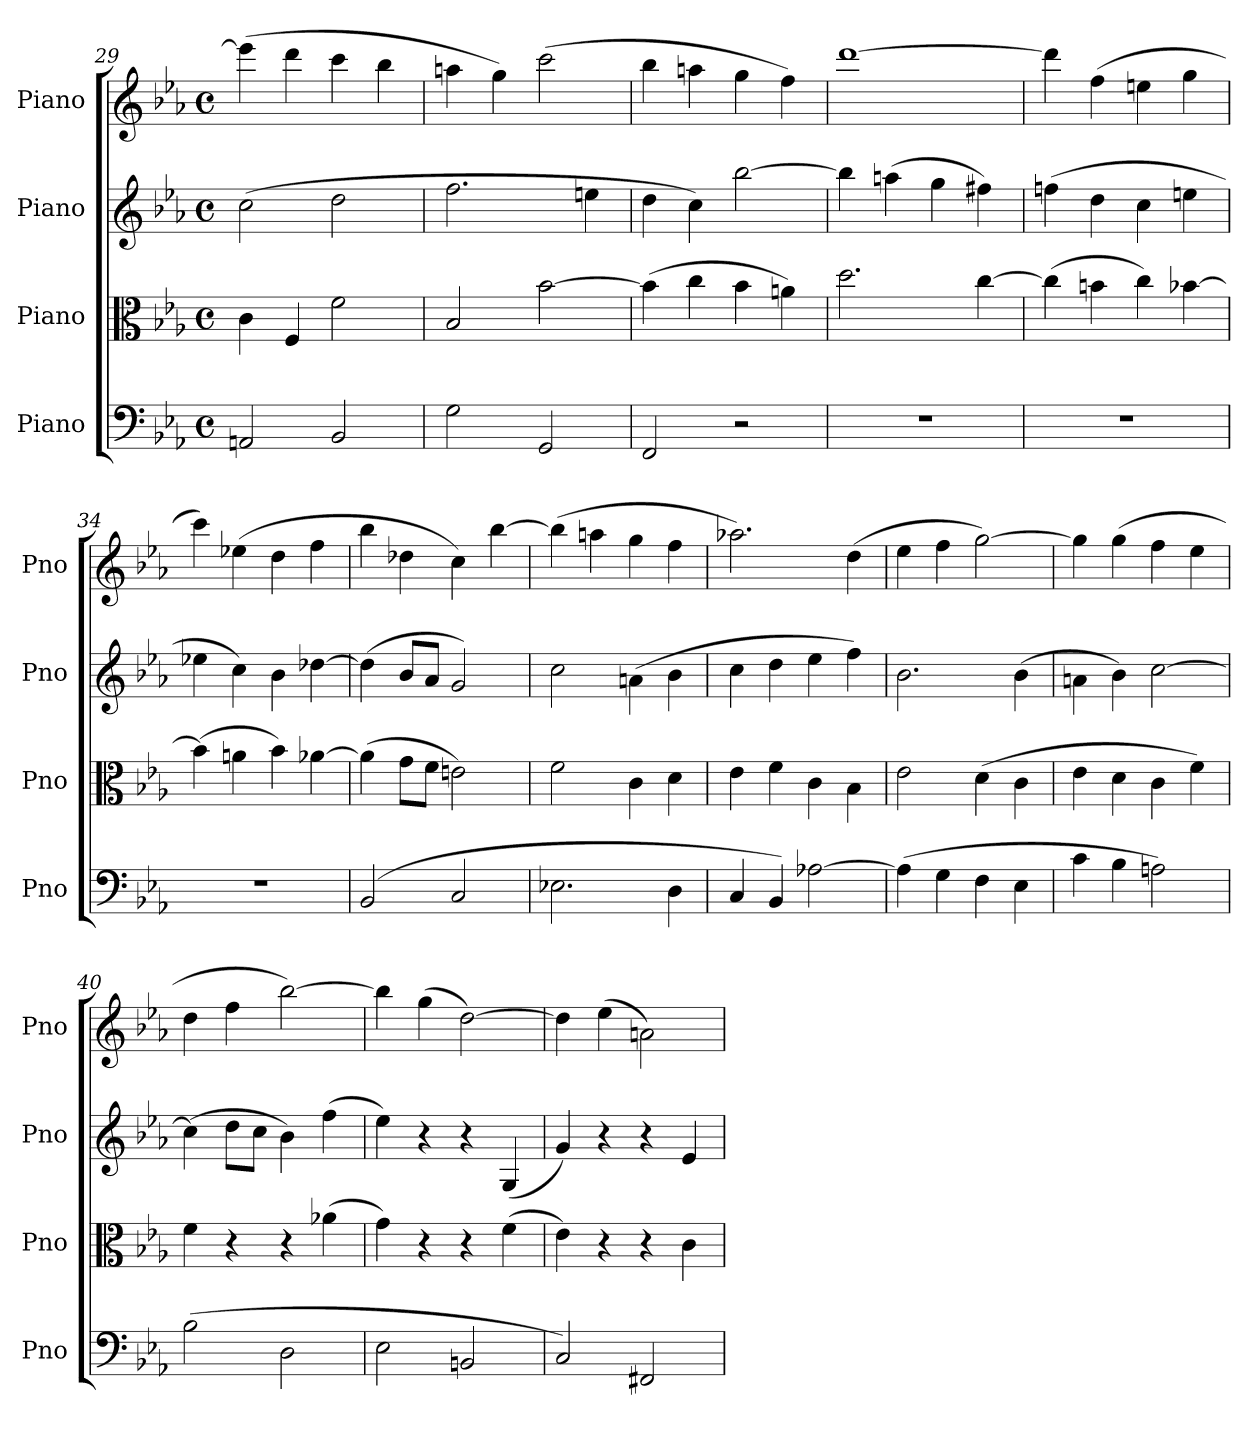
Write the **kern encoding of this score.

**kern	**kern	**kern	**kern
*part4	*part3	*part2	*part1
*staff4	*staff3	*staff2	*staff1
*I"Piano	*I"Piano	*I"Piano	*I"Piano
*I'Pno	*I'Pno	*I'Pno	*I'Pno
*clefF4	*clefC3	*clefG2	*clefG2
*k[b-e-a-]	*k[b-e-a-]	*k[b-e-a-]	*k[b-e-a-]
*M4/4	*M4/4	*M4/4	*M4/4
*met(c)	*met(c)	*met(c)	*met(c)
=29	=29	=29	=29
2AAn/	4c\	(2cc\	(4eee-\]
.	4F/	.	4ddd\
2BB-/	2f\	2dd\	4ccc\
.	.	.	4bb-\
=30	=30	=30	=30
2G\	2B-/	2.ff\	4aan\
.	.	.	4gg\)
2GG/	[2b-\	.	(2ccc\
.	.	4een\	.
=31	=31	=31	=31
2FF/	(4b-\]	4dd\	4bb-\
.	4cc\	4cc\)	4aan\
2r	4b-\	[2bb-\	4gg\
.	4an\)	.	4ff\)
=32	=32	=32	=32
1r	2.dd\	4bb-\]	[1ddd
.	.	(4aan\	.
.	.	4gg\	.
.	[4cc\	4ff#X\)	.
=33	=33	=33	=33
1r	(4cc\]	(4ffn\	4ddd\]
.	4bn\	4dd\	(4ff\
.	4cc\)	4cc\	4een\
.	[4b-X\	4een\	4gg\
=34	=34	=34	=34
1r	(4b-\]	4ee-X\	4ccc\)
.	4an\	4cc\)	(4ee-X\
.	4b-\)	4b-\	4dd\
.	[4a-X\	[4dd-X\	4ff\
=35	=35	=35	=35
(2BB-/	(4a-\]	(4dd-\]	4bb-\
.	8g\L	8b-/L	4dd-X\
.	8f\J	8a-/J	.
2C/	2en\)	2g/)	4cc\)
.	.	.	[4bb-\
=36	=36	=36	=36
2.E-X\	2f\	2cc\	(4bb-\]
.	.	.	4aan\
.	4c\	(4an\	4gg\
4D\	4d\	4b-\	4ff\
=37	=37	=37	=37
4C/	4e-\	4cc\	2.aa-X\)
4BB-/)	4f\	4dd\	.
[2A-X\	4c\	4ee-\	.
.	4B-\	4ff\)	(4dd\
=38	=38	=38	=38
(4A-\]	2e-\	2.b-\	4ee-\
4G\	.	.	4ff\
4F\	(4d\	.	[2gg\)
4E-\	4c\	(4b-\	.
=39	=39	=39	=39
4c\	4e-\	4an\	4gg\]
4B-\	4d\	4b-\)	(4gg\
2An\)	4c\	[2cc\	4ff\
.	4f\)	.	4ee-\
!!LO:LB:g=z
=40	=40	=40	=40
(2B-\	4f\	(4cc\]	4dd\
.	4r	8dd\L	4ff\
.	.	8cc\J	.
2D\	4r	4b-\)	[2bb-\)
.	(4a-X\	(4ff\	.
=41	=41	=41	=41
2E-\	4g\)	4ee-\)	4bb-\]
.	4r	4r	(4gg\
2BBn/	4r	4r	[2dd\)
.	(4f\	(4G/	.
=42	=42	=42	=42
2C/)	4e-\)	4g/)	4dd\]
.	4r	4r	(4ee-\
2FF#X/	4r	4r	2an\)
.	4c\	4e-/	.
=	=	=	=
*-	*-	*-	*-
